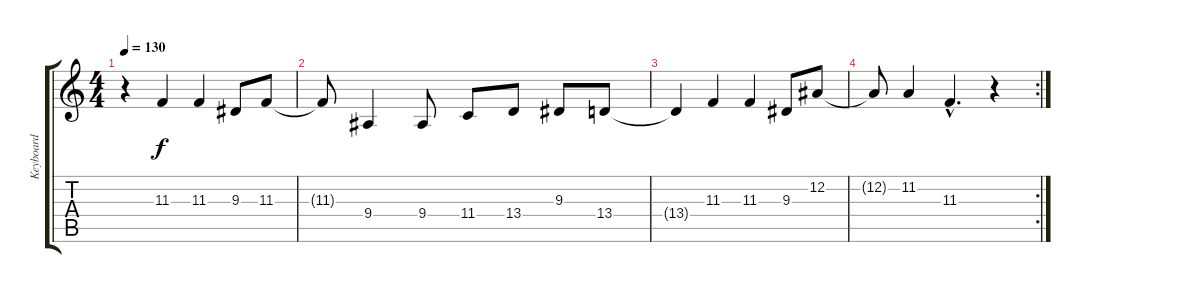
\track ("Keyboard" "Keyboard") {instrument synthbrass1}
\staff {score tabs}
\tuning (Eb4 Bb3 Gb3 Db3 Ab2 Eb2) {hide}
\ts (4 4)
\tempo 130
\clef g2
\ks c
r.4{dy f} 11.3.4 11.3.4 9.3.8 11.3.8 |
11.3{t}.8 9.4.4 9.4.8 11.4.8 13.4.8 9.3.8 13.4.8 |
13.4{t}.4 11.3.4 11.3.4 9.3.8 12.2.8 |
\rc 2
12.2{t}.8 11.2.4 11.3{hac}.4{d} r.4
